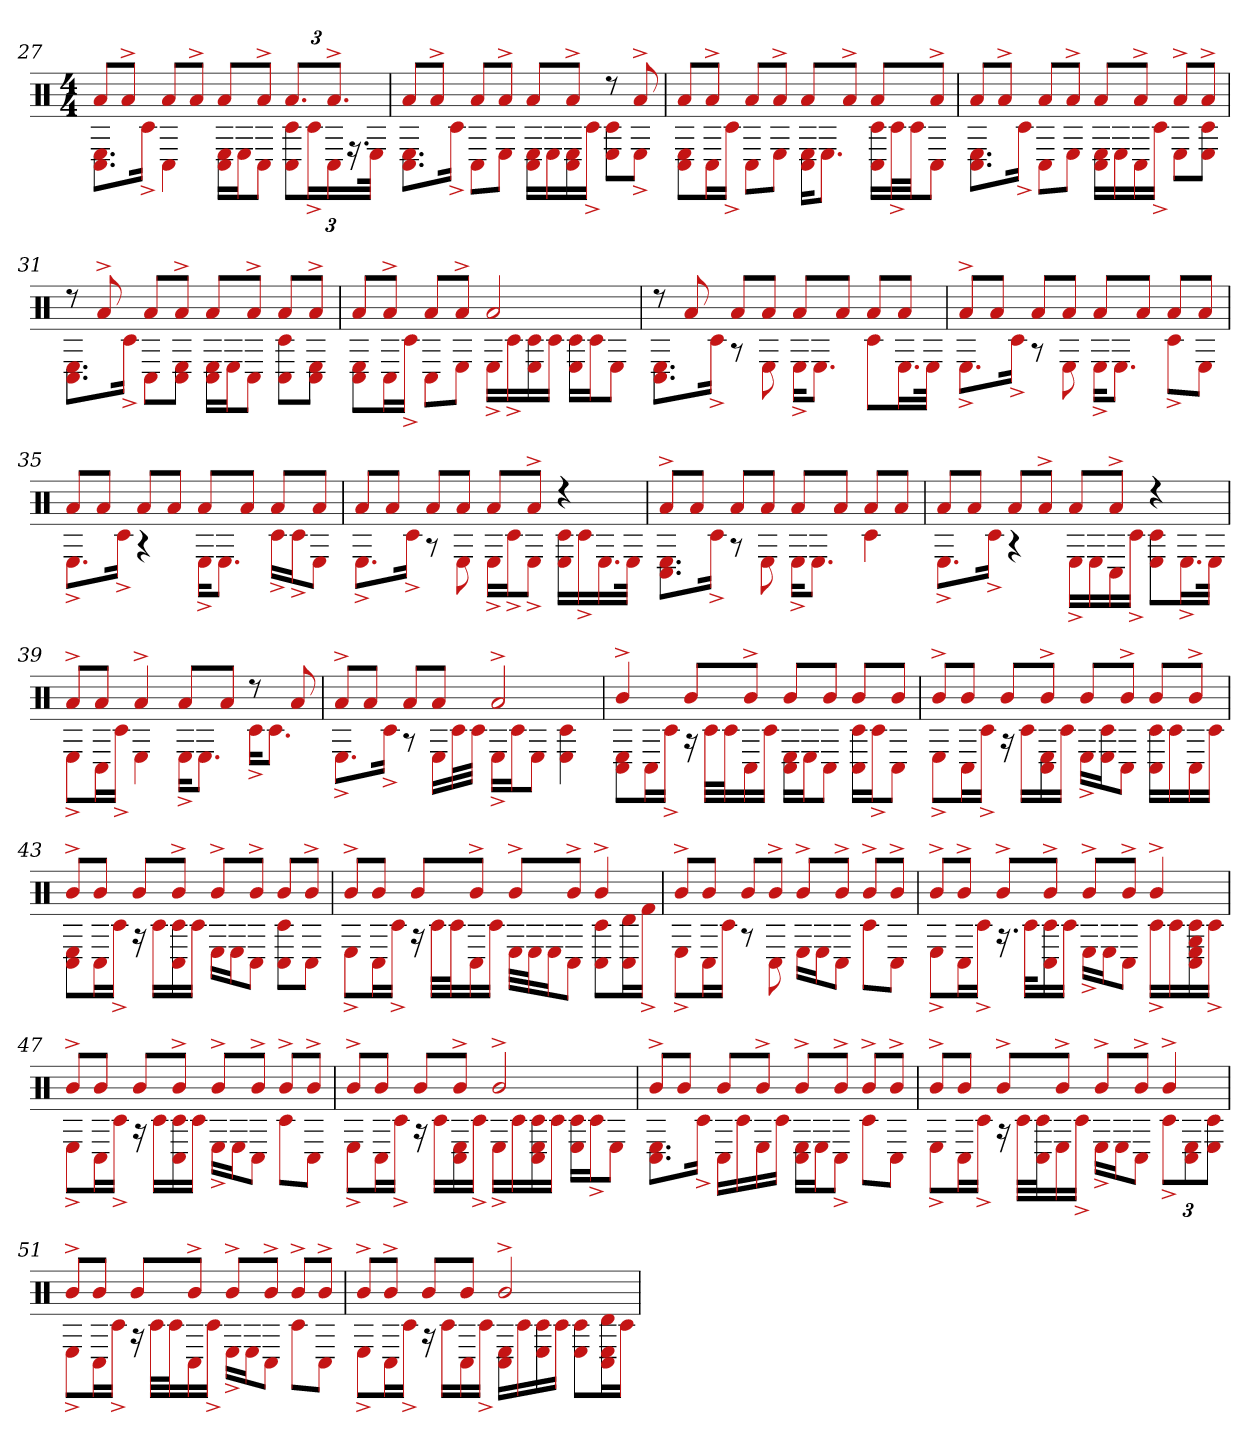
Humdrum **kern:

**kern
*part1
*staff1
*clefX
*k[]
*M4/4
=27
*^
8aL	8.C# 8.EL
8a^J	.
.	16c#^Jk
8aL	4C#
8a^J	.
8aL	16C# 16ELL
.	16EJ
8a^J	8C#J
12.aL	12C# 12c#L
.	24c#^L
12.a^J	24C#
.	24.r
.	48EJJk
=28	=28
8aL	8.C# 8.EL
8a^J	.
.	16c#^Jk
8aL	8C#L
8a^J	8EJ
8aL	16C# 16ELL
.	16E
8a^J	16C# 16E
.	16c#^JJ
8r	8E 8c#L
8a^	8E^J
=29	=29
8aL	8C# 8EL
8a^J	16C#L
.	16c#^JJ
8aL	8C#L
8a^J	8EJ
8aL	16C# 16EKL
.	8.EJ
8a^J	.
8aL	16C# 16c#LL
.	32c#^L
.	32c#JJ
8a^J	8C#J
=30	=30
8aL	8.C# 8.EL
8a^J	.
.	16c#^Jk
8aL	8C#L
8a^J	8EJ
8aL	16C# 16ELL
.	16E
8a^J	16C#
.	16c#^JJ
8a^L	8EL
8a^J	8c# 8EJ
=31	=31
8r	8.C# 8.EL
8a^	.
.	16c#^Jk
8aL	8C#L
8a^J	8E 8C#J
8aL	16C# 16ELL
.	16EJ
8a^J	8C#J
8aL	8C# 8c#L
8a^J	8E 8C#J
=32	=32
8aL	8C# 8EL
8a^J	16C#L
.	16c#^JJ
8aL	8C#L
8a^J	8EJ
2a	16E^LL
.	16c#^
.	16E 16c#
.	16c#JJ
.	16E 16c#LL
.	16c#J
.	8EJ
=33	=33
8r	8.E 8.C#L
8a	.
.	16c#^Jk
8aL	8r
8aJ	8E
8aL	16E^KL
.	8.EJ
8aJ	.
8aL	8c#L
8aJ	16.EL
.	32EJJk
=34	=34
8a^L	8.E^L
8aJ	.
.	16c#^Jk
8aL	8r
8aJ	8E
8aL	16E^KL
.	8.EJ
8aJ	.
8aL	8c#^L
8aJ	8EJ
=35	=35
8aL	8.E^L
8aJ	.
.	16c#^Jk
8aL	4r
8aJ	.
8aL	16E^KL
.	8.EJ
8aJ	.
8aL	16c#^LL
.	16c#^J
8aJ	8EJ
=36	=36
8aL	8.E^L
8aJ	.
.	16c#^Jk
8aL	8r
8aJ	8E
8aL	16E^LL
.	16c#^J
8a^J	8E^J
4r	16E 16c#LL
.	16c#^
.	16.E
.	32EJJk
=37	=37
8a^L	8.E 8.C#L
8aJ	.
.	16c#^Jk
8aL	8r
8aJ	8E
8aL	16E^KL
.	8.EJ
8aJ	.
8aL	4c#
8aJ	.
=38	=38
8aL	8.E^L
8aJ	.
.	16c#^Jk
8aL	4r
8a^J	.
8aL	16E^LL
.	16E
8a^J	16C#
.	16c#^JJ
4r	8E 8c#L
.	16.E^L
.	32EJJk
=39	=39
8a^L	8E^L
8aJ	16C#L
.	16c#^JJ
4a^	4E
8aL	16E^KL
.	8.EJ
8aJ	.
8r	16c#^KL
.	8.c#J
8a	.
=40	=40
8a^L	8.E^L
8aJ	.
.	16c#^Jk
8aL	8r
8aJ	16ELL
.	32c#L
.	32c#JJJ
2a^	16E^LL
.	16c#J
.	8EJ
.	4c# 4E
=41	=41
4b^	8E 8C#L
.	16C#L
.	16c#^JJ
8bL	16r
.	32c#LLL
.	32c#J
8b^J	16C#
.	16c#JJ
8bL	16C# 16ELL
.	16EJ
8bJ	8C#J
8bL	16C# 16c#LL
.	16c#^J
8bJ	8C#J
=42	=42
8b^L	8E^L
8bJ	16C#L
.	16c#^JJ
8bL	16r
.	16c#LL
8b^J	16C# 16E
.	16c#JJ
8bL	16E^LL
.	16E 16c#J
8b^J	8C#J
8bL	16C# 16c#LL
.	16c#
8b^J	16C#
.	16c#JJ
=43	=43
8b^L	8C# 8EL
8bJ	16C#L
.	16c#^JJ
8bL	16r
.	16c#LL
8b^J	16C# 16c#
.	16c#JJ
8b^L	16ELL
.	16EJ
8b^J	8C#J
8bL	8C# 8c#L
8b^J	8C#J
=44	=44
8b^L	8E^L
8bJ	16C#L
.	16c#^JJ
8bL	16r
.	32c#LLL
.	32c#J
8b^J	16C#
.	16c#JJ
8b^L	32ELLL
.	32EJ
.	16EJ
8b^J	8C#J
4b^	8C# 8c#L
.	16C# 16dL
.	16f#^JJ
=45	=45
8b^L	8E^L
8bJ	16C#L
.	16c#JJ
8bL	8r
8b^J	8C#
8b^L	16ELL
.	16EJ
8b^J	8C#J
8b^L	8c#L
8b^J	8C#J
=46	=46
8b^L	8E^L
8b^J	16C#L
.	16c#^JJ
8b^L	16.r
.	32c#KLL
8b^J	16C# 16c#
.	16c#JJ
8b^L	16E^LL
.	16EJ
8b^J	8C#J
4b^	16c#^LL
.	16c#
.	16E 16c# 16C# 16G
.	16c#^JJ
=47	=47
8b^L	8E^L
8bJ	16C#L
.	16c#^JJ
8bL	16r
.	16c#LL
8b^J	16C# 16c#
.	16c#JJ
8b^L	16E^LL
.	16EJ
8b^J	8C#J
8b^L	8c#L
8b^J	8C#J
=48	=48
8b^L	8E^L
8bJ	16C#L
.	16c#^JJ
8bL	16r
.	16c#LL
8b^J	16C# 16E
.	16c#^JJ
2b^	16E^LL
.	16c#
.	16C# 16c# 16E
.	16c#JJ
.	16c# 16ELL
.	16c#^J
.	8EJ
=49	=49
8b^L	8.E 8.C#L
8bJ	.
.	16c#^Jk
8bL	16C#LL
.	16c#
8b^J	16E
.	16c#JJ
8b^L	16C# 16ELL
.	16EJ
8b^J	8C#^J
8b^L	8c#L
8b^J	8C#J
=50	=50
8b^L	8E^L
8bJ	16C#L
.	16c#^JJ
8b^L	16r
.	32c#LLL
.	32c# 32C#J
8b^J	16E
.	16c#^JJ
8b^L	16E^LL
.	16EJ
8b^J	8C#J
4b^	12c#^L
.	12E 12C#
.	12E 12c#J
=51	=51
8b^L	8E^L
8bJ	16C#L
.	16c#^JJ
8bL	16r
.	32c#LLL
.	32c#J
8b^J	16C#
.	16c#^JJ
8b^L	16E^LL
.	16EJ
8b^J	8C#J
8b^L	8c#L
8b^J	8C#J
=52	=52
8b^L	8E^L
8b^J	16C#L
.	16c#^JJ
8bL	16r
.	16c#LL
8bJ	16C#
.	16c#^JJ
2b^	16C# 16ELL
.	16c#
.	16E 16c#
.	16c#JJ
.	8E 8c#L
.	16d 16E 16C#L
.	16c#JJ
*v	*v
=
*-
